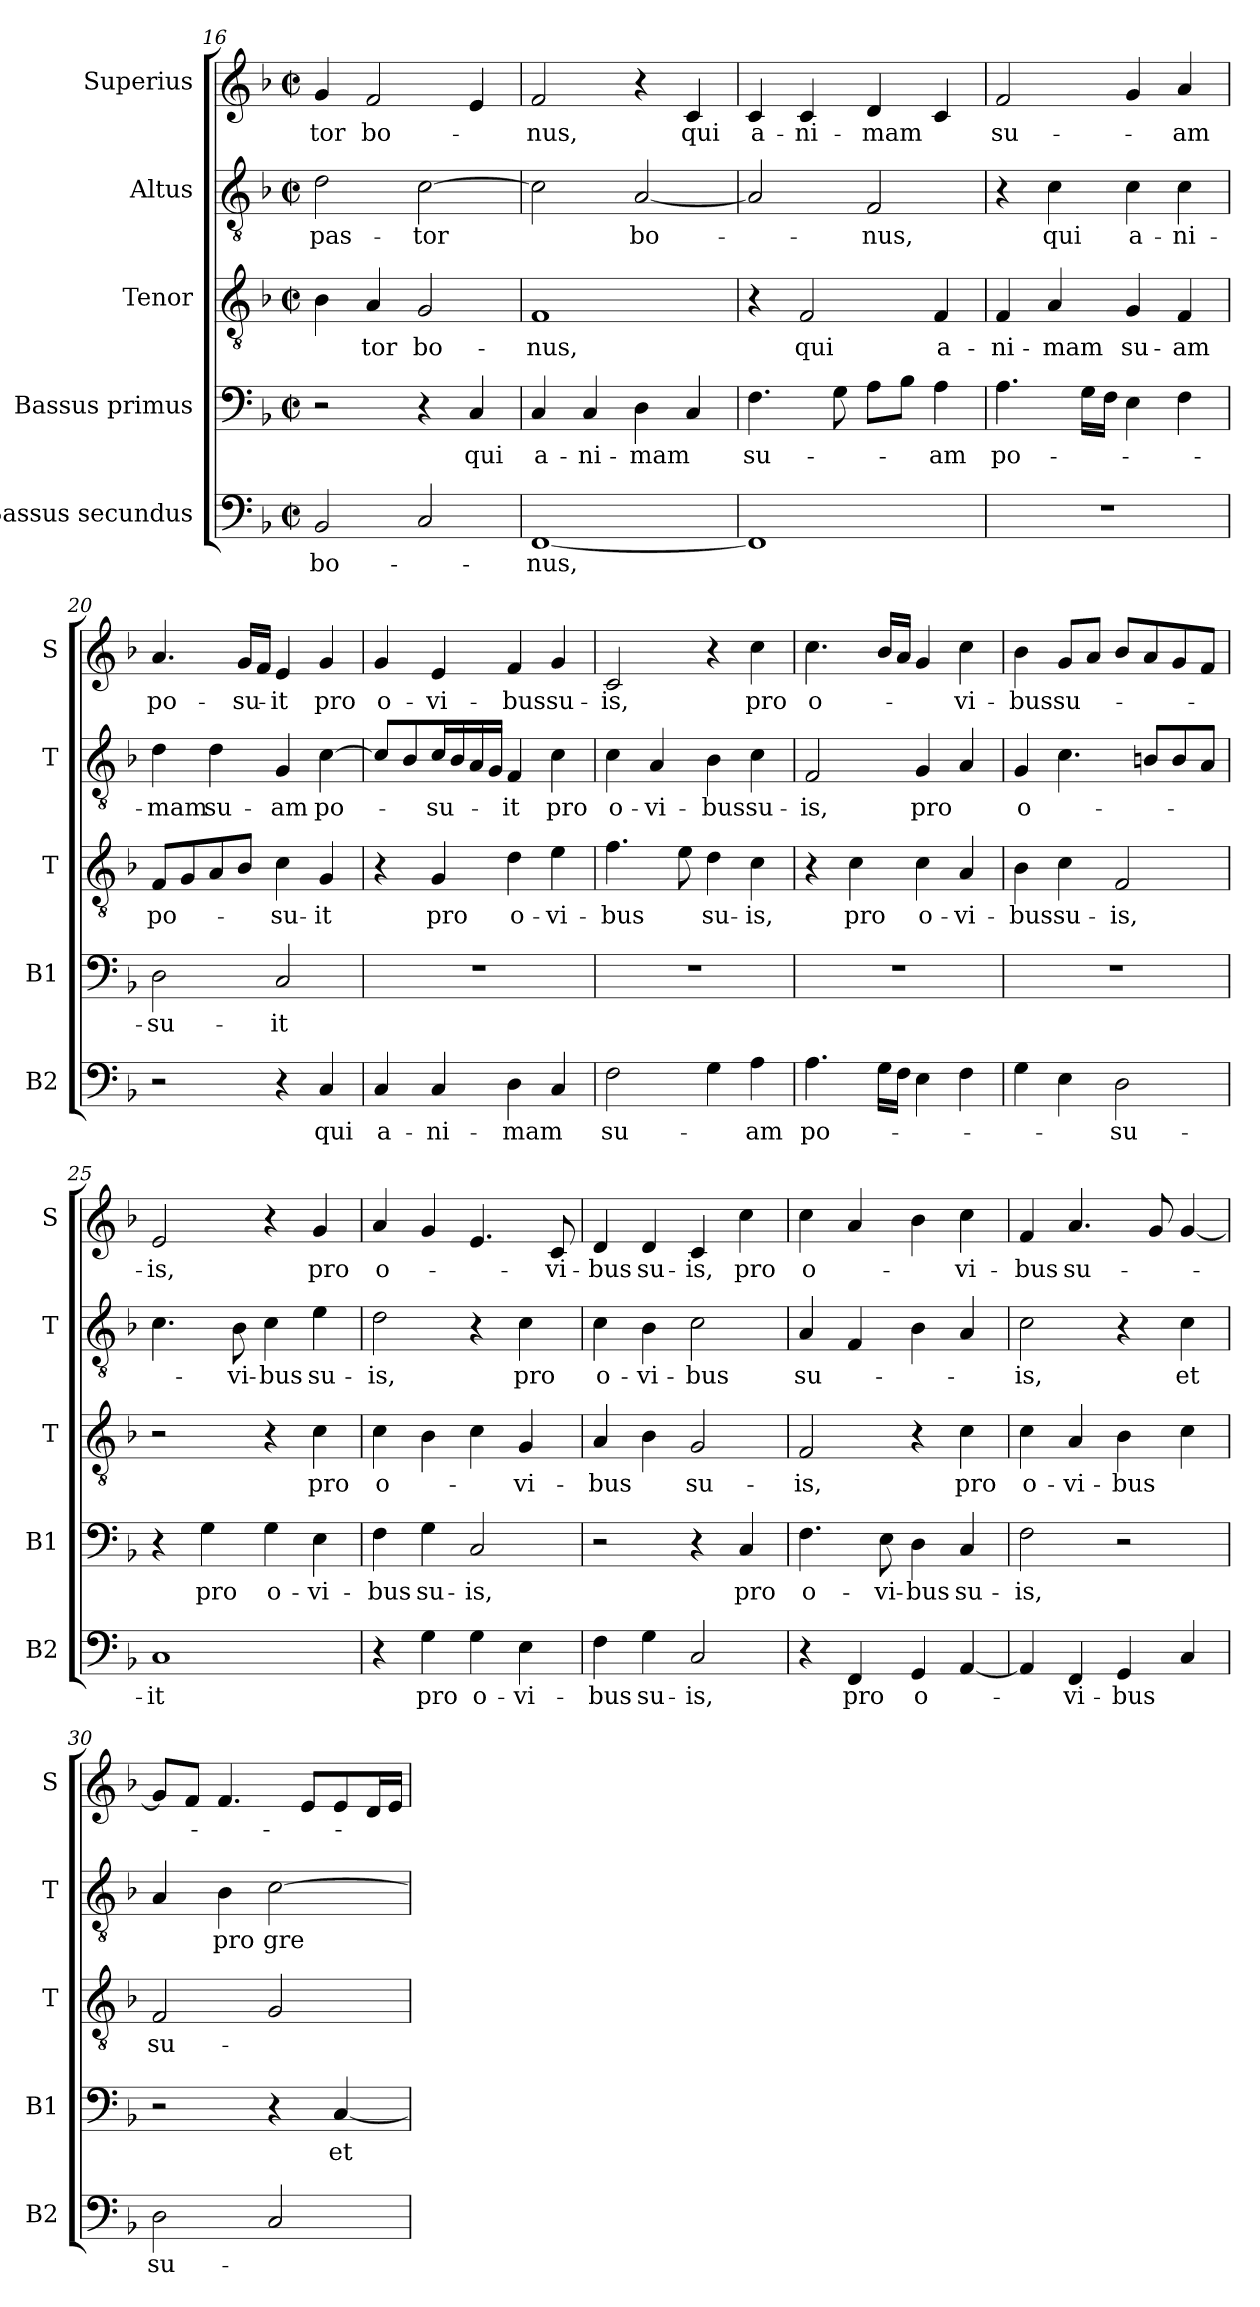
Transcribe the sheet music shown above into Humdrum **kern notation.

**kern	**text	**kern	**text	**kern	**text	**kern	**text	**kern	**text
*part5	*part5	*part4	*part4	*part3	*part3	*part2	*part2	*part1	*part1
*staff5	*staff5	*staff4	*staff4	*staff3	*staff3	*staff2	*staff2	*staff1	*staff1
*I"Bassus secundus	*	*I"Bassus primus	*	*I"Tenor	*	*I"Altus	*	*I"Superius	*
*I'B2	*	*I'B1	*	*I'T	*	*I'T	*	*I'S	*
*clefF4	*	*clefF4	*	*clefGv2	*	*clefGv2	*	*clefG2	*
*k[b-]	*	*k[b-]	*	*k[b-]	*	*k[b-]	*	*k[b-]	*
*F:	*	*F:	*	*F:	*	*F:	*	*F:	*
*M2/2	*	*M2/2	*	*M2/2	*	*M2/2	*	*M2/2	*
*met(c|)	*	*met(c|)	*	*met(c|)	*	*met(c|)	*	*met(c|)	*
=16	=16	=16	=16	=16	=16	=16	=16	=16	=16
!	!LO:LY:b	!	!	!	!	!	!LO:LY:b	!	!LO:LY:b
2BB-/	bo-	2r	.	4B-\	.	2d\	pas-	4g/	-tor
!	!	!	!	!	!LO:LY:b	!	!	!	!LO:LY:b
.	.	.	.	4A/	-tor	.	.	2f/	bo-
!	!	!	!	!	!LO:LY:b	!	!LO:LY:b	!	!
2C/	.	4r	.	2G/	bo-	[2c\	-tor	.	.
!	!	!	!LO:LY:b	!	!	!	!	!	!
.	.	4C/	qui	.	.	.	.	4e/	.
=17	=17	=17	=17	=17	=17	=17	=17	=17	=17
!	!LO:LY:b	!	!LO:LY:b	!	!LO:LY:b	!	!	!	!LO:LY:b
[1FF	-nus,	4C/	a-	1F	-nus,	2c\]	.	2f/	-nus,
!	!	!	!LO:LY:b	!	!	!	!	!	!
.	.	4C/	-ni-	.	.	.	.	.	.
!	!	!	!LO:LY:b	!	!	!	!LO:LY:b	!	!
.	.	4D\	-mam	.	.	[2A/	bo-	4r	.
!	!	!	!	!	!	!	!	!	!LO:LY:b
.	.	4C/	.	.	.	.	.	4c/	qui
=18	=18	=18	=18	=18	=18	=18	=18	=18	=18
!	!	!	!LO:LY:b	!	!	!	!	!	!LO:LY:b
1FF]	.	4.F\	su-	4r	.	2A/]	.	4c/	a-
!	!	!	!	!	!LO:LY:b	!	!	!	!LO:LY:b
.	.	.	.	2F/	qui	.	.	4c/	-ni-
.	.	8G\	.	.	.	.	.	.	.
!	!	!	!	!	!	!	!LO:LY:b	!	!LO:LY:b
.	.	8A\L	.	.	.	2F/	-nus,	4d/	-mam
.	.	8B-\J	.	.	.	.	.	.	.
!	!	!	!LO:LY:b	!	!LO:LY:b	!	!	!	!
.	.	4A\	-am	4F/	a-	.	.	4c/	.
!!LO:LB:g=z
=19	=19	=19	=19	=19	=19	=19	=19	=19	=19
!	!	!	!LO:LY:b	!	!LO:LY:b	!	!	!	!LO:LY:b
1r	.	4.A\	po-	4F/	-ni-	4r	.	2f/	su-
!	!	!	!	!	!LO:LY:b	!	!LO:LY:b	!	!
.	.	.	.	4A/	-mam	4c\	qui	.	.
.	.	16G\LL	.	.	.	.	.	.	.
.	.	16F\JJ	.	.	.	.	.	.	.
!	!	!	!	!	!LO:LY:b	!	!LO:LY:b	!	!
.	.	4E\	.	4G/	su-	4c\	a-	4g/	.
!	!	!	!	!	!LO:LY:b	!	!LO:LY:b	!	!LO:LY:b
.	.	4F\	.	4F/	-am	4c\	-ni-	4a/	-am
=20	=20	=20	=20	=20	=20	=20	=20	=20	=20
!	!	!	!LO:LY:b	!	!LO:LY:b	!	!LO:LY:b	!	!LO:LY:b
2r	.	2D\	-su-	8F/L	po-	4d\	-mam	4.a/	po-
.	.	.	.	8G/	.	.	.	.	.
!	!	!	!	!	!	!	!LO:LY:b	!	!
.	.	.	.	8A/	.	4d\	su-	.	.
!	!	!	!	!	!	!	!	!	!LO:LY:b
.	.	.	.	8B-/J	.	.	.	16g/LL	-su-
.	.	.	.	.	.	.	.	16f/JJ	.
!	!	!	!LO:LY:b	!	!LO:LY:b	!	!LO:LY:b	!	!LO:LY:b
4r	.	2C/	-it	4c\	-su-	4G/	-am	4e/	-it
!	!LO:LY:b	!	!	!	!LO:LY:b	!	!LO:LY:b	!	!LO:LY:b
4C/	qui	.	.	4G/	-it	[4c\	po-	4g/	pro
=21	=21	=21	=21	=21	=21	=21	=21	=21	=21
!	!LO:LY:b	!	!	!	!	!	!	!	!LO:LY:b
4C/	a-	1r	.	4r	.	8c/L]	.	4g/	o-
.	.	.	.	.	.	8B-/	.	.	.
!	!LO:LY:b	!	!	!	!LO:LY:b	!	!LO:LY:b	!	!LO:LY:b
4C/	-ni-	.	.	4G/	pro	16c/L	-su-	4e/	-vi-
.	.	.	.	.	.	16B-/	.	.	.
.	.	.	.	.	.	16A/	.	.	.
.	.	.	.	.	.	16G/JJ	.	.	.
!	!LO:LY:b	!	!	!	!LO:LY:b	!	!LO:LY:b	!	!LO:LY:b
4D\	-mam	.	.	4d\	o-	4F/	-it	4f/	-bus
!	!	!	!	!	!LO:LY:b	!	!LO:LY:b	!	!LO:LY:b
4C/	.	.	.	4e\	-vi-	4c\	pro	4g/	su-
=22	=22	=22	=22	=22	=22	=22	=22	=22	=22
!	!LO:LY:b	!	!	!	!LO:LY:b	!	!LO:LY:b	!	!LO:LY:b
2F\	su-	1r	.	4.f\	-bus	4c\	o-	2c/	-is,
!	!	!	!	!	!	!	!LO:LY:b	!	!
.	.	.	.	.	.	4A/	-vi-	.	.
.	.	.	.	8e\	.	.	.	.	.
!	!	!	!	!	!LO:LY:b	!	!LO:LY:b	!	!
4G\	.	.	.	4d\	su-	4B-\	-bus	4r	.
!	!LO:LY:b	!	!	!	!LO:LY:b	!	!LO:LY:b	!	!LO:LY:b
4A\	-am	.	.	4c\	-is,	4c\	su-	4cc\	pro
=23	=23	=23	=23	=23	=23	=23	=23	=23	=23
!	!LO:LY:b	!	!	!	!	!	!LO:LY:b	!	!LO:LY:b
4.A\	po-	1r	.	4r	.	2F/	-is,	4.cc\	o-
!	!	!	!	!	!LO:LY:b	!	!	!	!
.	.	.	.	4c\	pro	.	.	.	.
16G\LL	.	.	.	.	.	.	.	16b-/LL	.
16F\JJ	.	.	.	.	.	.	.	16a/JJ	.
!	!	!	!	!	!LO:LY:b	!	!LO:LY:b	!	!
4E\	.	.	.	4c\	o-	4G/	pro	4g/	.
!	!	!	!	!	!LO:LY:b	!	!	!	!LO:LY:b
4F\	.	.	.	4A/	-vi-	4A/	.	4cc\	-vi-
=24	=24	=24	=24	=24	=24	=24	=24	=24	=24
!	!	!	!	!	!LO:LY:b	!	!LO:LY:b	!	!LO:LY:b
4G\	.	1r	.	4B-\	-bus	4G/	o-	4b-\	-bus
!	!	!	!	!	!LO:LY:b	!	!	!	!LO:LY:b
4E\	.	.	.	4c\	su-	4.c\	.	8g/L	su-
.	.	.	.	.	.	.	.	8a/J	.
!	!LO:LY:b	!	!	!	!LO:LY:b	!	!	!	!
2D\	-su-	.	.	2F/	-is,	.	.	8b-/L	.
.	.	.	.	.	.	8Bn/L	.	8a/	.
.	.	.	.	.	.	8B/	.	8g/	.
.	.	.	.	.	.	8A/J	.	8f/J	.
!!LO:LB:g=z
=25	=25	=25	=25	=25	=25	=25	=25	=25	=25
!	!LO:LY:b	!	!	!	!	!	!	!	!LO:LY:b
1C	-it	4r	.	2r	.	4.c\	.	2e/	-is,
!	!	!	!LO:LY:b	!	!	!	!	!	!
.	.	4G\	pro	.	.	.	.	.	.
!	!	!	!	!	!	!	!LO:LY:b	!	!
.	.	.	.	.	.	8B-\	-vi-	.	.
!	!	!	!LO:LY:b	!	!	!	!LO:LY:b	!	!
.	.	4G\	o-	4r	.	4c\	-bus	4r	.
!	!	!	!LO:LY:b	!	!LO:LY:b	!	!LO:LY:b	!	!LO:LY:b
.	.	4E\	-vi-	4c\	pro	4e\	su-	4g/	pro
=26	=26	=26	=26	=26	=26	=26	=26	=26	=26
!	!	!	!LO:LY:b	!	!LO:LY:b	!	!LO:LY:b	!	!LO:LY:b
4r	.	4F\	-bus	4c\	o-	2d\	-is,	4a/	o-
!	!LO:LY:b	!	!LO:LY:b	!	!	!	!	!	!
4G\	pro	4G\	su-	4B-\	.	.	.	4g/	.
!	!LO:LY:b	!	!LO:LY:b	!	!	!	!	!	!
4G\	o-	2C/	-is,	4c\	.	4r	.	4.e/	.
!	!LO:LY:b	!	!	!	!LO:LY:b	!	!LO:LY:b	!	!
4E\	-vi-	.	.	4G/	-vi-	4c\	pro	.	.
!	!	!	!	!	!	!	!	!	!LO:LY:b
.	.	.	.	.	.	.	.	8c/	-vi-
=27	=27	=27	=27	=27	=27	=27	=27	=27	=27
!	!LO:LY:b	!	!	!	!LO:LY:b	!	!LO:LY:b	!	!LO:LY:b
4F\	-bus	2r	.	4A/	-bus	4c\	o-	4d/	-bus
!	!LO:LY:b	!	!	!	!	!	!LO:LY:b	!	!LO:LY:b
4G\	su-	.	.	4B-\	.	4B-\	-vi-	4d/	su-
!	!LO:LY:b	!	!	!	!LO:LY:b	!	!LO:LY:b	!	!LO:LY:b
2C/	-is,	4r	.	2G/	su-	2c\	-bus	4c/	-is,
!	!	!	!LO:LY:b	!	!	!	!	!	!LO:LY:b
.	.	4C/	pro	.	.	.	.	4cc\	pro
=28	=28	=28	=28	=28	=28	=28	=28	=28	=28
!	!	!	!LO:LY:b	!	!LO:LY:b	!	!LO:LY:b	!	!LO:LY:b
4r	.	4.F\	o-	2F/	-is,	4A/	su-	4cc\	o-
!	!LO:LY:b	!	!	!	!	!	!	!	!
4FF/	pro	.	.	.	.	4F/	.	4a/	.
!	!	!	!LO:LY:b	!	!	!	!	!	!
.	.	8E\	-vi-	.	.	.	.	.	.
!	!LO:LY:b	!	!LO:LY:b	!	!	!	!	!	!
4GG/	o-	4D\	-bus	4r	.	4B-\	.	4b-\	.
!	!	!	!LO:LY:b	!	!LO:LY:b	!	!	!	!LO:LY:b
[4AA/	.	4C/	su-	4c\	pro	4A/	.	4cc\	-vi-
=29	=29	=29	=29	=29	=29	=29	=29	=29	=29
!	!	!	!LO:LY:b	!	!LO:LY:b	!	!LO:LY:b	!	!LO:LY:b
4AA/]	.	2F\	-is,	4c\	o-	2c\	-is,	4f/	-bus
!	!LO:LY:b	!	!	!	!LO:LY:b	!	!	!	!LO:LY:b
4FF/	-vi-	.	.	4A/	-vi-	.	.	4.a/	su-
!	!LO:LY:b	!	!	!	!LO:LY:b	!	!	!	!
4GG/	-bus	2r	.	4B-\	-bus	4r	.	.	.
.	.	.	.	.	.	.	.	8g/	.
!	!	!	!	!	!	!	!LO:LY:b	!	!
4C/	.	.	.	4c\	.	4c\	et	[4g/	.
=30	=30	=30	=30	=30	=30	=30	=30	=30	=30
!	!LO:LY:b	!	!	!	!LO:LY:b	!	!	!	!
2D\	su-	2r	.	2F/	su-	4A/	.	8g/L]	.
.	.	.	.	.	.	.	.	8f/J	.
!	!	!	!	!	!	!	!LO:LY:b	!	!
.	.	.	.	.	.	4B-\	pro	4.f/	.
!	!	!	!	!	!	!	!LO:LY:b	!	!
2C/	.	4r	.	2G/	.	[2c\	gre-	.	.
.	.	.	.	.	.	.	.	8e/L	.
!	!	!	!LO:LY:b	!	!	!	!	!	!
.	.	[4C/	et	.	.	.	.	8e/	.
.	.	.	.	.	.	.	.	16d/L	.
.	.	.	.	.	.	.	.	16e/JJ	.
=	=	=	=	=	=	=	=	=	=
*-	*-	*-	*-	*-	*-	*-	*-	*-	*-
